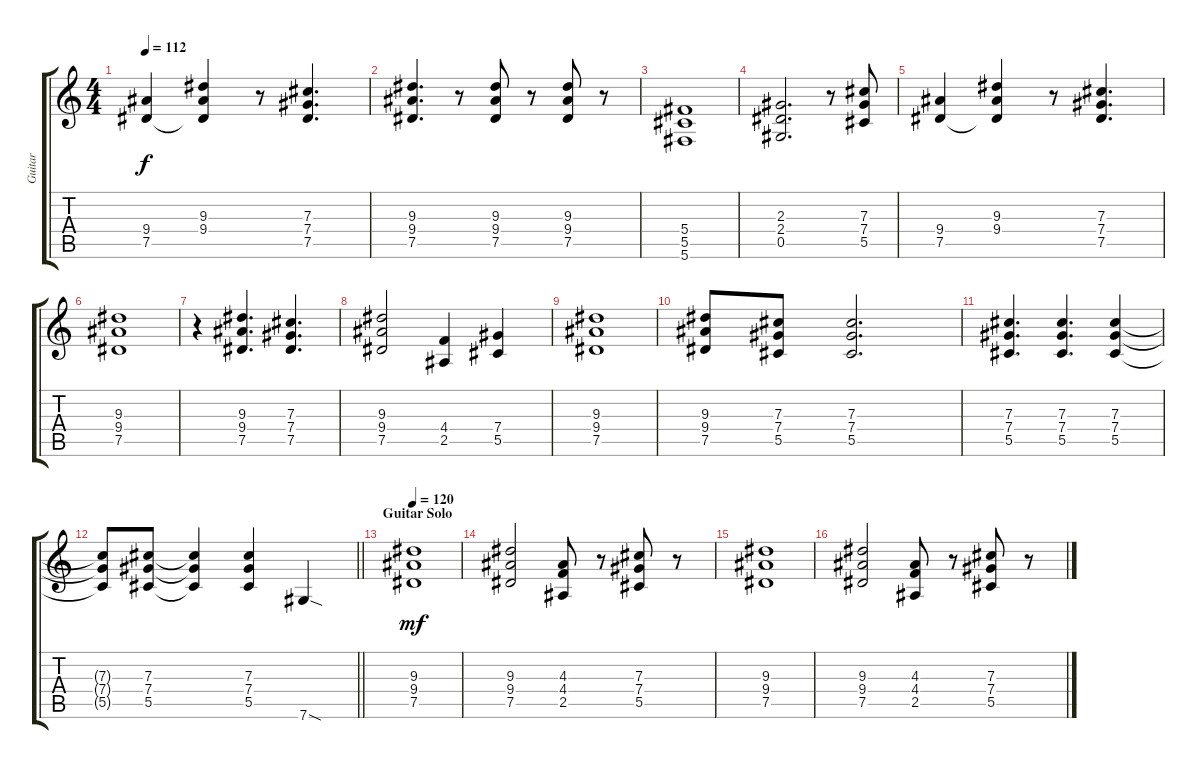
\track ("Guitar" "Guitar") {instrument overdrivenguitar}
\staff {score tabs}
\tuning (Eb4 Bb3 Gb3 Db3 Ab2 Db2) {hide}
\ts (4 4)
\tempo 112
\clef g2
\ks c
(9.4 7.5).4{dy f} (9.3 9.4 7.5{t}).4 r.8 (7.3 7.4 7.5).4{d} |
(9.3 9.4 7.5).4{d} r.8 (9.3 9.4 7.5).8 r.8 (9.3 9.4 7.5).8 r.8 |
(5.4 5.5 5.6).1 |
(2.3 2.4 0.5).2{d} r.8 (7.3 7.4 5.5).8 |
(9.4 7.5).4 (9.3 9.4 7.5{t}).4 r.8 (7.3 7.4 7.5).4{d} |
(9.3 9.4 7.5).1 |
r.4 (9.3 9.4 7.5).4{d} (7.3 7.4 7.5).4{d} |
(9.3 9.4 7.5).2 (4.4 2.5).4 (7.4 5.5).4 |
(9.3 9.4 7.5).1 |
(9.3 9.4 7.5).8 (7.3 7.4 5.5).8 (7.3 7.4 5.5).2{d} |
(7.3 7.4 5.5).4{d} (7.3 7.4 5.5).4{d} (7.3 7.4 5.5).4 |
\barLineRight lightlight
(7.3{t} 7.4{t} 5.5{t}).8 (7.3 7.4 5.5).8 (7.3{t} 7.4{t} 5.5{t}).4 (7.3 7.4 5.5).4 7.6{sod}.4 |
\section ("" "Guitar Solo")
\tempo 120
(9.3 9.4 7.5).1{dy mf} |
(9.3 9.4 7.5).2 (4.3 4.4 2.5).8 r.8 (7.3 7.4 5.5).8 r.8 |
(9.3 9.4 7.5).1 |
(9.3 9.4 7.5).2 (4.3 4.4 2.5).8 r.8 (7.3 7.4 5.5).8 r.8
